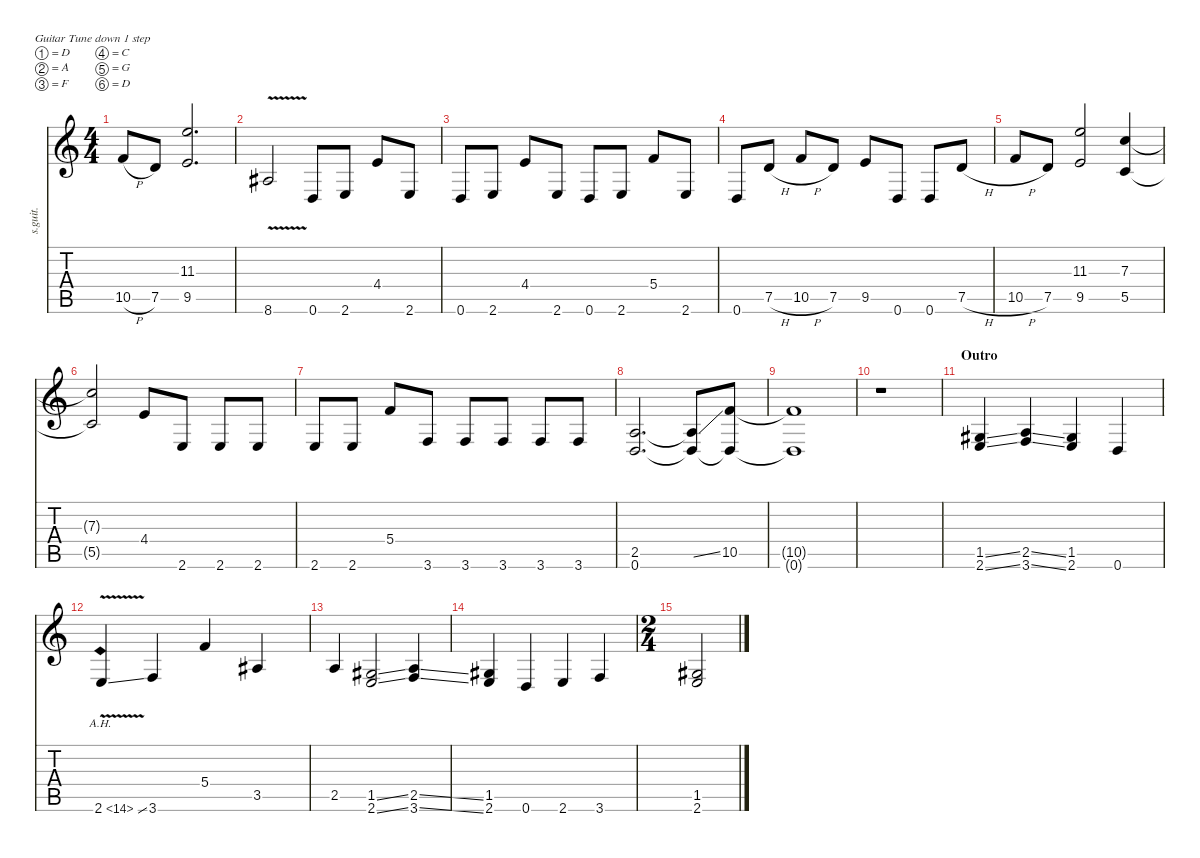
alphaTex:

\defaultSystemsLayout 4
\hideDynamics
\bracketExtendMode nobrackets
\track ("Guitar I" "s.guit.") {instrument distortionguitar}
\staff {score tabs}
\tuning (D4 A3 F3 C3 G2 D2)
\ts (4 4)
\tempo (240 hide)
\clef g2
\ks c
10.5{h}.8{lyrics (0 "") lyrics (1 "") lyrics (2 "") lyrics (3 "") lyrics (4 "") dy f} 7.5.8{lyrics (0 "") lyrics (1 "") lyrics (2 "") lyrics (3 "") lyrics (4 "")} (11.3 9.5).2{d lyrics (0 "") lyrics (1 "") lyrics (2 "") lyrics (3 "") lyrics (4 "")} |
8.6{v acc #}.2{lyrics (0 "") lyrics (1 "") lyrics (2 "") lyrics (3 "") lyrics (4 "")} 0.6.8{lyrics (0 "") lyrics (1 "") lyrics (2 "") lyrics (3 "") lyrics (4 "")} 2.6.8{lyrics (0 "") lyrics (1 "") lyrics (2 "") lyrics (3 "") lyrics (4 "")} 4.4.8{lyrics (0 "") lyrics (1 "") lyrics (2 "") lyrics (3 "") lyrics (4 "")} 2.6.8{lyrics (0 "") lyrics (1 "") lyrics (2 "") lyrics (3 "") lyrics (4 "")} |
0.6.8{lyrics (0 "") lyrics (1 "") lyrics (2 "") lyrics (3 "") lyrics (4 "")} 2.6.8{lyrics (0 "") lyrics (1 "") lyrics (2 "") lyrics (3 "") lyrics (4 "")} 4.4.8{lyrics (0 "") lyrics (1 "") lyrics (2 "") lyrics (3 "") lyrics (4 "")} 2.6.8{lyrics (0 "") lyrics (1 "") lyrics (2 "") lyrics (3 "") lyrics (4 "")} 0.6.8{lyrics (0 "") lyrics (1 "") lyrics (2 "") lyrics (3 "") lyrics (4 "")} 2.6.8{lyrics (0 "") lyrics (1 "") lyrics (2 "") lyrics (3 "") lyrics (4 "")} 5.4.8{lyrics (0 "") lyrics (1 "") lyrics (2 "") lyrics (3 "") lyrics (4 "")} 2.6.8{lyrics (0 "") lyrics (1 "") lyrics (2 "") lyrics (3 "") lyrics (4 "")} |
0.6.8{lyrics (0 "") lyrics (1 "") lyrics (2 "") lyrics (3 "") lyrics (4 "")} 7.5{h}.8{lyrics (0 "") lyrics (1 "") lyrics (2 "") lyrics (3 "") lyrics (4 "")} 10.5{h}.8{lyrics (0 "") lyrics (1 "") lyrics (2 "") lyrics (3 "") lyrics (4 "")} 7.5.8{lyrics (0 "") lyrics (1 "") lyrics (2 "") lyrics (3 "") lyrics (4 "")} 9.5.8{lyrics (0 "") lyrics (1 "") lyrics (2 "") lyrics (3 "") lyrics (4 "")} 0.6.8{lyrics (0 "") lyrics (1 "") lyrics (2 "") lyrics (3 "") lyrics (4 "")} 0.6.8{lyrics (0 "") lyrics (1 "") lyrics (2 "") lyrics (3 "") lyrics (4 "")} 7.5{h}.8{lyrics (0 "") lyrics (1 "") lyrics (2 "") lyrics (3 "") lyrics (4 "")} |
10.5{h}.8{lyrics (0 "") lyrics (1 "") lyrics (2 "") lyrics (3 "") lyrics (4 "")} 7.5.8{lyrics (0 "") lyrics (1 "") lyrics (2 "") lyrics (3 "") lyrics (4 "")} (11.3 9.5).2{lyrics (0 "") lyrics (1 "") lyrics (2 "") lyrics (3 "") lyrics (4 "")} (7.3 5.5).4{lyrics (0 "") lyrics (1 "") lyrics (2 "") lyrics (3 "") lyrics (4 "")} |
(7.3{t} 5.5{t}).2{lyrics (0 "") lyrics (1 "") lyrics (2 "") lyrics (3 "") lyrics (4 "")} 4.4.8{lyrics (0 "") lyrics (1 "") lyrics (2 "") lyrics (3 "") lyrics (4 "")} 2.6.8{lyrics (0 "") lyrics (1 "") lyrics (2 "") lyrics (3 "") lyrics (4 "")} 2.6.8{lyrics (0 "") lyrics (1 "") lyrics (2 "") lyrics (3 "") lyrics (4 "")} 2.6.8{lyrics (0 "") lyrics (1 "") lyrics (2 "") lyrics (3 "") lyrics (4 "")} |
2.6.8{lyrics (0 "") lyrics (1 "") lyrics (2 "") lyrics (3 "") lyrics (4 "")} 2.6.8{lyrics (0 "") lyrics (1 "") lyrics (2 "") lyrics (3 "") lyrics (4 "")} 5.4.8{lyrics (0 "") lyrics (1 "") lyrics (2 "") lyrics (3 "") lyrics (4 "")} 3.6.8{lyrics (0 "") lyrics (1 "") lyrics (2 "") lyrics (3 "") lyrics (4 "")} 3.6.8{lyrics (0 "") lyrics (1 "") lyrics (2 "") lyrics (3 "") lyrics (4 "")} 3.6.8{lyrics (0 "") lyrics (1 "") lyrics (2 "") lyrics (3 "") lyrics (4 "")} 3.6.8{lyrics (0 "") lyrics (1 "") lyrics (2 "") lyrics (3 "") lyrics (4 "")} 3.6.8{lyrics (0 "") lyrics (1 "") lyrics (2 "") lyrics (3 "") lyrics (4 "")} |
(2.5 0.6).2{d lyrics (0 "") lyrics (1 "") lyrics (2 "") lyrics (3 "") lyrics (4 "")} (2.5{ss t} 0.6{t}).8{lyrics (0 "") lyrics (1 "") lyrics (2 "") lyrics (3 "") lyrics (4 "")} (10.5 0.6{t}).8{lyrics (0 "") lyrics (1 "") lyrics (2 "") lyrics (3 "") lyrics (4 "")} |
(10.5{t} 0.6{t}).1{lyrics (0 "") lyrics (1 "") lyrics (2 "") lyrics (3 "") lyrics (4 "")} |
\tempo (192 hide)
r.1 |
\section ("" "Outro")
(1.5{ss acc #} 2.6{ss}).4{lyrics (0 "") lyrics (1 "") lyrics (2 "") lyrics (3 "") lyrics (4 "")} (2.5{ss} 3.6{ss}).4{lyrics (0 "") lyrics (1 "") lyrics (2 "") lyrics (3 "") lyrics (4 "")} (1.5{acc #} 2.6).4{lyrics (0 "") lyrics (1 "") lyrics (2 "") lyrics (3 "") lyrics (4 "")} 0.6.4{lyrics (0 "") lyrics (1 "") lyrics (2 "") lyrics (3 "") lyrics (4 "")} |
2.6{ah 12 v ss}.4{lyrics (0 "") lyrics (1 "") lyrics (2 "") lyrics (3 "") lyrics (4 "")} 3.6.4{lyrics (0 "") lyrics (1 "") lyrics (2 "") lyrics (3 "") lyrics (4 "")} 5.4.4{lyrics (0 "") lyrics (1 "") lyrics (2 "") lyrics (3 "") lyrics (4 "")} 3.5{acc #}.4{lyrics (0 "") lyrics (1 "") lyrics (2 "") lyrics (3 "") lyrics (4 "")} |
2.5.4{lyrics (0 "") lyrics (1 "") lyrics (2 "") lyrics (3 "") lyrics (4 "")} (1.5{ss acc #} 2.6{ss}).2{lyrics (0 "") lyrics (1 "") lyrics (2 "") lyrics (3 "") lyrics (4 "")} (2.5{ss} 3.6{ss}).4{lyrics (0 "") lyrics (1 "") lyrics (2 "") lyrics (3 "") lyrics (4 "")} |
(1.5{acc #} 2.6).4{lyrics (0 "") lyrics (1 "") lyrics (2 "") lyrics (3 "") lyrics (4 "")} 0.6.4{lyrics (0 "") lyrics (1 "") lyrics (2 "") lyrics (3 "") lyrics (4 "")} 2.6.4{lyrics (0 "") lyrics (1 "") lyrics (2 "") lyrics (3 "") lyrics (4 "")} 3.6.4{lyrics (0 "") lyrics (1 "") lyrics (2 "") lyrics (3 "") lyrics (4 "")} |
\ts (2 4)
\beaming (8 2 2 2 2)
(1.5{acc #} 2.6).2{lyrics (0 "") lyrics (1 "") lyrics (2 "") lyrics (3 "") lyrics (4 "")}
